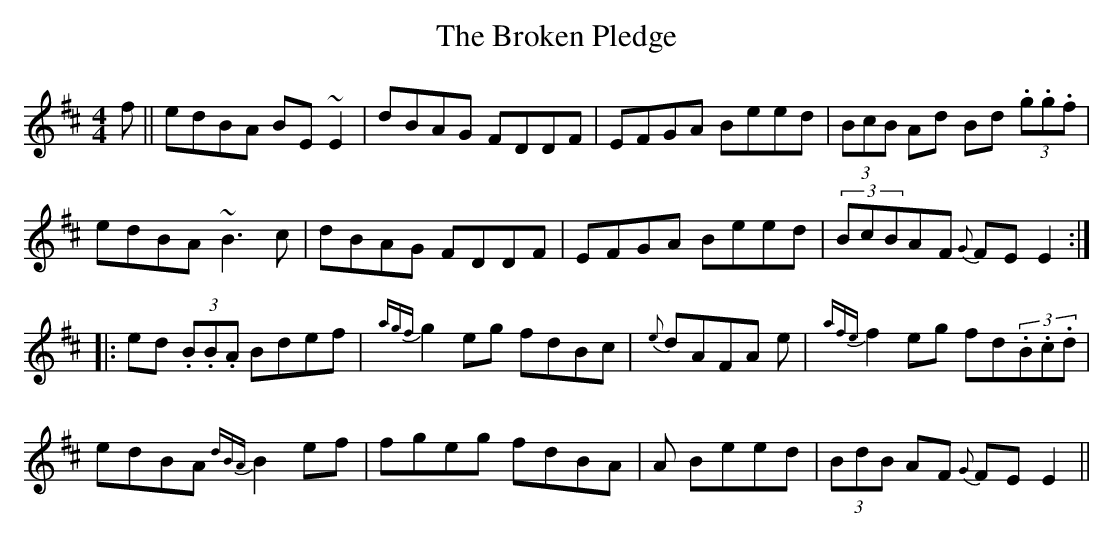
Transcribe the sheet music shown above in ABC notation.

X:1
T:The Broken Pledge
M:4/4
K:D
f || edBA BE~E2 | dBAG FDDF | EFGA Beed | (3BcB Ad Bd (3.g.g.f |
edBA ~B3c | dBAG FDDF | EFGA Beed | (3BcBAF {G}FEE2 :|
|:ed (3.B.B.A Bdef | {agf}g2 eg fdBc |{e}dAFA +d3D3+e | {afe}f2 eg fd(3.B.c.d |
edBA {dBA}B2 ef | f-geg fdBA | +B3G3+A Beed | (3BdB AF {G}FEE2 ||
